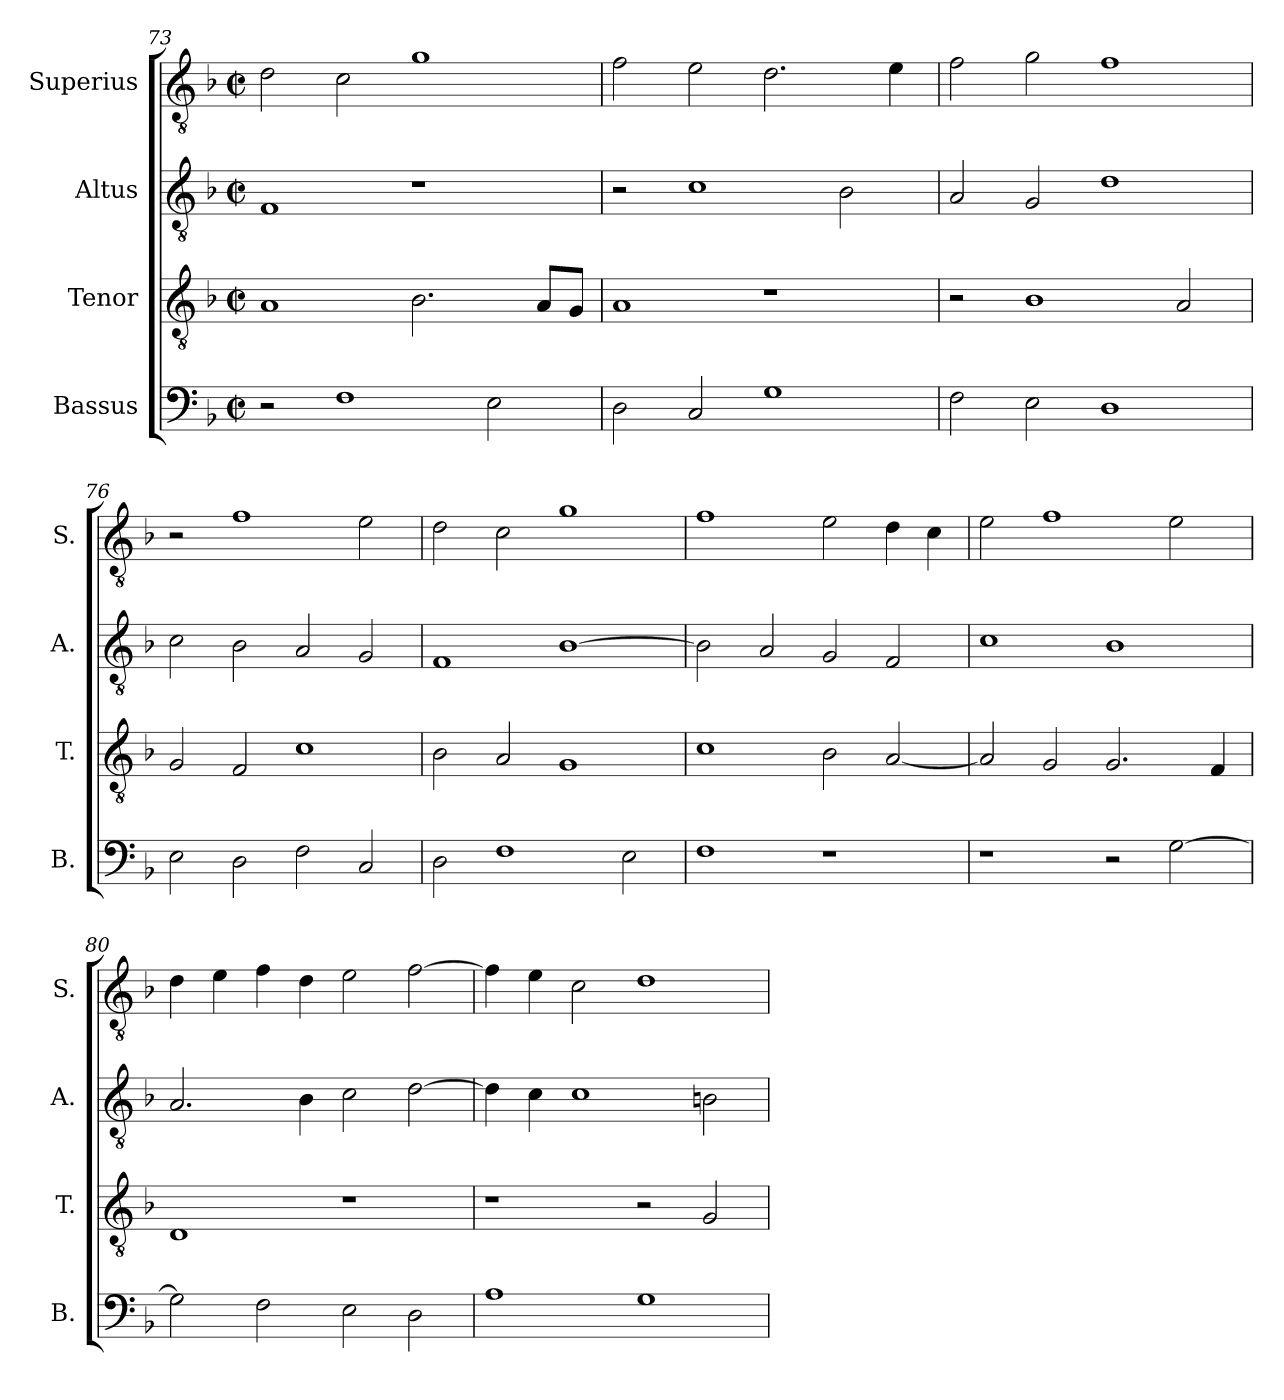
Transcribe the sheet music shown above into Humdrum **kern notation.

**kern	**kern	**kern	**kern
*part4	*part3	*part2	*part1
*staff4	*staff3	*staff2	*staff1
*I"Bassus	*I"Tenor	*I"Altus	*I"Superius
*I'B.	*I'T.	*I'A.	*I'S.
*clefF4	*clefGv2	*clefGv2	*clefGv2
*	*ITrd7c12	*ITrd7c12	*ITrd7c12
*k[b-]	*k[b-]	*k[b-]	*k[b-]
*F:	*F:	*F:	*F:
*M2/2	*M2/2	*M2/2	*M2/2
*met(c|)	*met(c|)	*met(c|)	*met(c|)
=73	=73	=73	=73
2r	1AAi	1FFi	2Di\
1Fi	.	.	2Ci\
.	2.BB-i\	1r	1Gi
2Ei\	.	.	.
.	8AAi/L	.	.
.	8GGi/J	.	.
=74	=74	=74	=74
2Di\	1AAi	2r	2Fi\
2Ci/	.	1Ci	2Ei\
1Gi	1r	.	2.Di\
.	.	2BB-i\	.
.	.	.	4Ei\
=75	=75	=75	=75
2Fi\	2r	2AAi/	2Fi\
2Ei\	1BB-i	2GGi/	2Gi\
1Di	.	1Di	1Fi
.	2AAi/	.	.
!!LO:PB:g=z
=76	=76	=76	=76
2Ei\	2GGi/	2Ci\	2r
2Di\	2FFi/	2BB-i\	1Fi
2Fi\	1Ci	2AAi/	.
2Ci/	.	2GGi/	2Ei\
=77	=77	=77	=77
2Di\	2BB-i\	1FFi	2Di\
1Fi	2AAi/	.	2Ci\
.	1GGi	[>1BB-i	1Gi
2Ei\	.	.	.
=78	=78	=78	=78
1Fi	1Ci	2BB-i\]	1Fi
.	.	2AAi/	.
1r	2BB-i\	2GGi/	2Ei\
.	[<2AAi/	2FFi/	4Di\
.	.	.	4Ci\
=79	=79	=79	=79
1r	2AAi/]	1Ci	2Ei\
.	2GGi/	.	1Fi
2r	2.GGi/	1BB-i	.
[>2Gi\	.	.	2Ei\
.	4FFi/	.	.
=80	=80	=80	=80
2Gi\]	1DDi	2.AAi/	4Di\
.	.	.	4Ei\
2Fi\	.	.	4Fi\
.	.	4BB-i\	4Di\
2Ei\	1r	2Ci\	2Ei\
2Di\	.	[>2Di\	[>2Fi\
!!LO:LB:g=z
=81	=81	=81	=81
1Ai	1r	4Di\]	4Fi\]
.	.	4Ci\	4Ei\
.	.	1Ci	2Ci\
1Gi	2r	.	1Di
.	2GGi/	2BBni\	.
=	=	=	=
*-	*-	*-	*-
